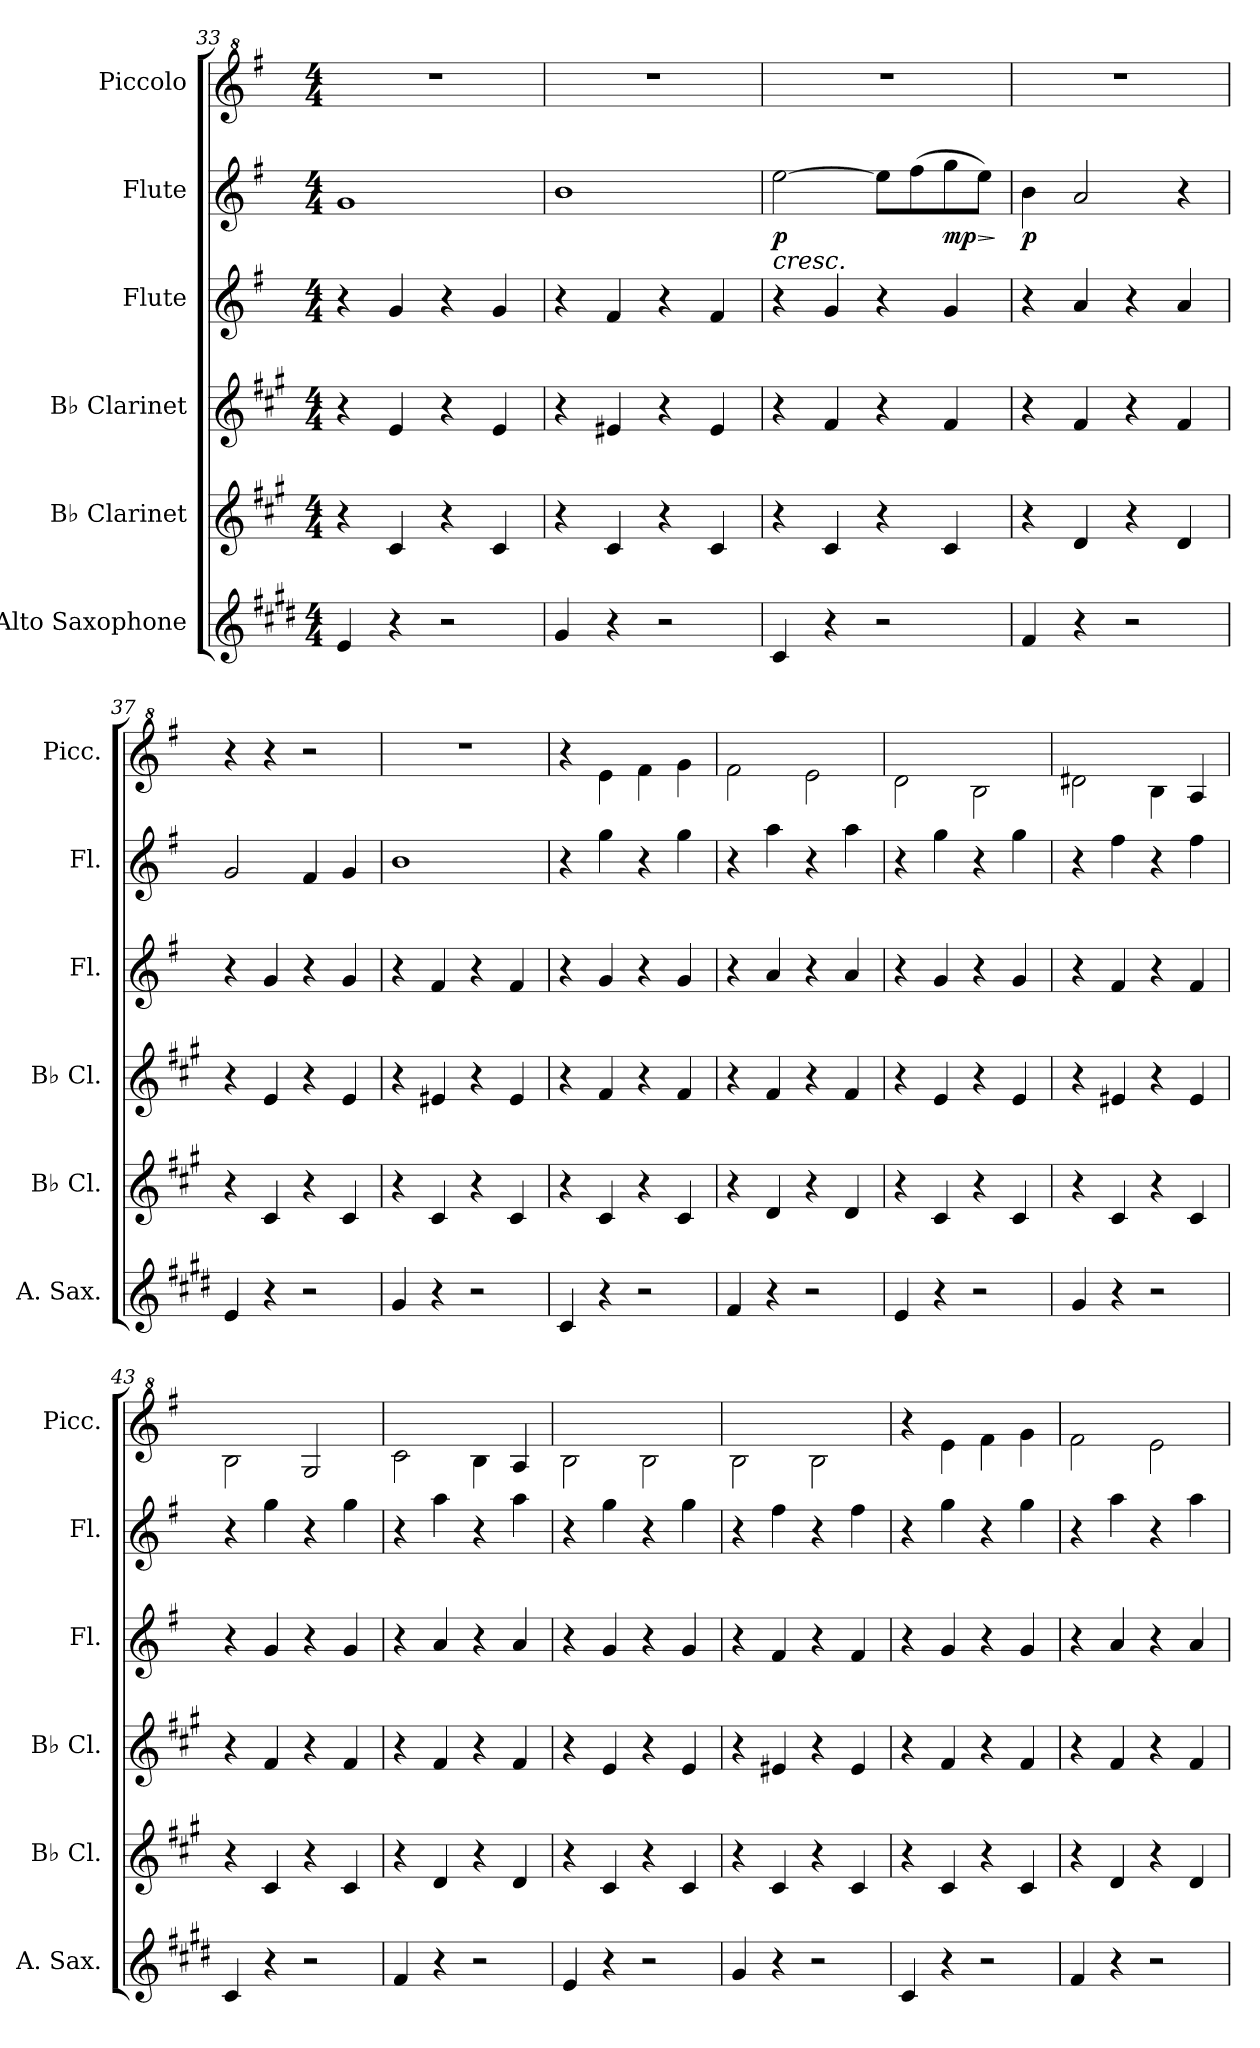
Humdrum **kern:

**kern	**kern	**kern	**kern	**kern	**dynam	**kern
*part6	*part5	*part4	*part3	*part2	*part2	*part1
*staff6	*staff5	*staff4	*staff3	*staff2	*staff2	*staff1
*I"Alto Saxophone	*I"B♭ Clarinet	*I"B♭ Clarinet	*I"Flute	*I"Flute	*	*I"Piccolo
*I'A. Sax.	*I'B♭ Cl.	*I'B♭ Cl.	*I'Fl.	*I'Fl.	*	*I'Picc.
*clefG2	*clefG2	*clefG2	*clefG2	*clefG2	*	*clefG^2
*ITrd5c9	*ITrd1c2	*ITrd1c2	*	*	*	*ITrd-7c-12
*k[f#]	*k[f#]	*k[f#]	*k[f#]	*k[f#]	*	*k[f#]
*M4/4	*M4/4	*M4/4	*M4/4	*M4/4	*	*M4/4
=33	=33	=33	=33	=33	=33	=33
4G/	4r	4r	4r	1g	.	1r
4r	4B/	4d/	4g/	.	.	.
2r	4r	4r	4r	.	.	.
.	4B/	4d/	4g/	.	.	.
=34	=34	=34	=34	=34	=34	=34
4B/	4r	4r	4r	1b	.	1r
4r	4B/	4d#X/	4f#/	.	.	.
2r	4r	4r	4r	.	.	.
.	4B/	4d#/	4f#/	.	.	.
!!LO:LB:g=z
=35	=35	=35	=35	=35	=35	=35
!	!	!	!	!	!LO:HP:b	!
!	!	!	!	!	!LO:DY:n=1:b	!
4E/	4r	4r	4r	[2ee\	< p	1r
4r	4B/	4e/	4g/	.	.	.
2r	4r	4r	4r	8ee\L]	.	.
.	.	.	.	(8ff#\	.	.
!	!	!	!	!	!LO:HP:b	!
!	!	!	!	!	!LO:DY:n=2:b	!
.	4B/	4e/	4g/	8gg\	> mp	.
.	.	.	.	8ee\J)	.	.
.	.	.	.	.	[ ]	.
=36	=36	=36	=36	=36	=36	=36
!	!	!	!	!	!LO:DY:b	!
4A/	4r	4r	4r	4b\	p	1r
4r	4c/	4e/	4a/	2a/	.	.
2r	4r	4r	4r	.	.	.
.	4c/	4e/	4a/	4r	.	.
=37	=37	=37	=37	=37	=37	=37
4G/	4r	4r	4r	2g/	.	4r
4r	4B/	4d/	4g/	.	.	4r
2r	4r	4r	4r	4f#/	.	2r
.	4B/	4d/	4g/	4g/	.	.
=38	=38	=38	=38	=38	=38	=38
4B/	4r	4r	4r	1b	.	1r
4r	4B/	4d#X/	4f#/	.	.	.
2r	4r	4r	4r	.	.	.
.	4B/	4d#/	4f#/	.	.	.
=39	=39	=39	=39	=39	=39	=39
4E/	4r	4r	4r	4r	.	4r
4r	4B/	4e/	4g/	4gg\	.	4eee\
2r	4r	4r	4r	4r	.	4fff#\
.	4B/	4e/	4g/	4gg\	.	4ggg\
=40	=40	=40	=40	=40	=40	=40
4A/	4r	4r	4r	4r	.	2fff#\
4r	4c/	4e/	4a/	4aa\	.	.
2r	4r	4r	4r	4r	.	2eee\
.	4c/	4e/	4a/	4aa\	.	.
=41	=41	=41	=41	=41	=41	=41
4G/	4r	4r	4r	4r	.	2ddd\
4r	4B/	4d/	4g/	4gg\	.	.
2r	4r	4r	4r	4r	.	2bb\
.	4B/	4d/	4g/	4gg\	.	.
!!LO:PB:g=z
=42	=42	=42	=42	=42	=42	=42
4B/	4r	4r	4r	4r	.	2ddd#X\
4r	4B/	4d#X/	4f#/	4ff#\	.	.
2r	4r	4r	4r	4r	.	4bb\
.	4B/	4d#/	4f#/	4ff#\	.	4aa/
=43	=43	=43	=43	=43	=43	=43
4E/	4r	4r	4r	4r	.	2bb\
4r	4B/	4e/	4g/	4gg\	.	.
2r	4r	4r	4r	4r	.	2gg/
.	4B/	4e/	4g/	4gg\	.	.
=44	=44	=44	=44	=44	=44	=44
4A/	4r	4r	4r	4r	.	2ccc\
4r	4c/	4e/	4a/	4aa\	.	.
2r	4r	4r	4r	4r	.	4bb\
.	4c/	4e/	4a/	4aa\	.	4aa/
=45	=45	=45	=45	=45	=45	=45
4G/	4r	4r	4r	4r	.	2bb\
4r	4B/	4d/	4g/	4gg\	.	.
2r	4r	4r	4r	4r	.	2bb\
.	4B/	4d/	4g/	4gg\	.	.
=46	=46	=46	=46	=46	=46	=46
4B/	4r	4r	4r	4r	.	2bb\
4r	4B/	4d#X/	4f#/	4ff#\	.	.
2r	4r	4r	4r	4r	.	2bb\
.	4B/	4d#/	4f#/	4ff#\	.	.
=47	=47	=47	=47	=47	=47	=47
4E/	4r	4r	4r	4r	.	4r
4r	4B/	4e/	4g/	4gg\	.	4eee\
2r	4r	4r	4r	4r	.	4fff#\
.	4B/	4e/	4g/	4gg\	.	4ggg\
=48	=48	=48	=48	=48	=48	=48
4A/	4r	4r	4r	4r	.	2fff#\
4r	4c/	4e/	4a/	4aa\	.	.
2r	4r	4r	4r	4r	.	2eee\
.	4c/	4e/	4a/	4aa\	.	.
=	=	=	=	=	=	=
*-	*-	*-	*-	*-	*-	*-
